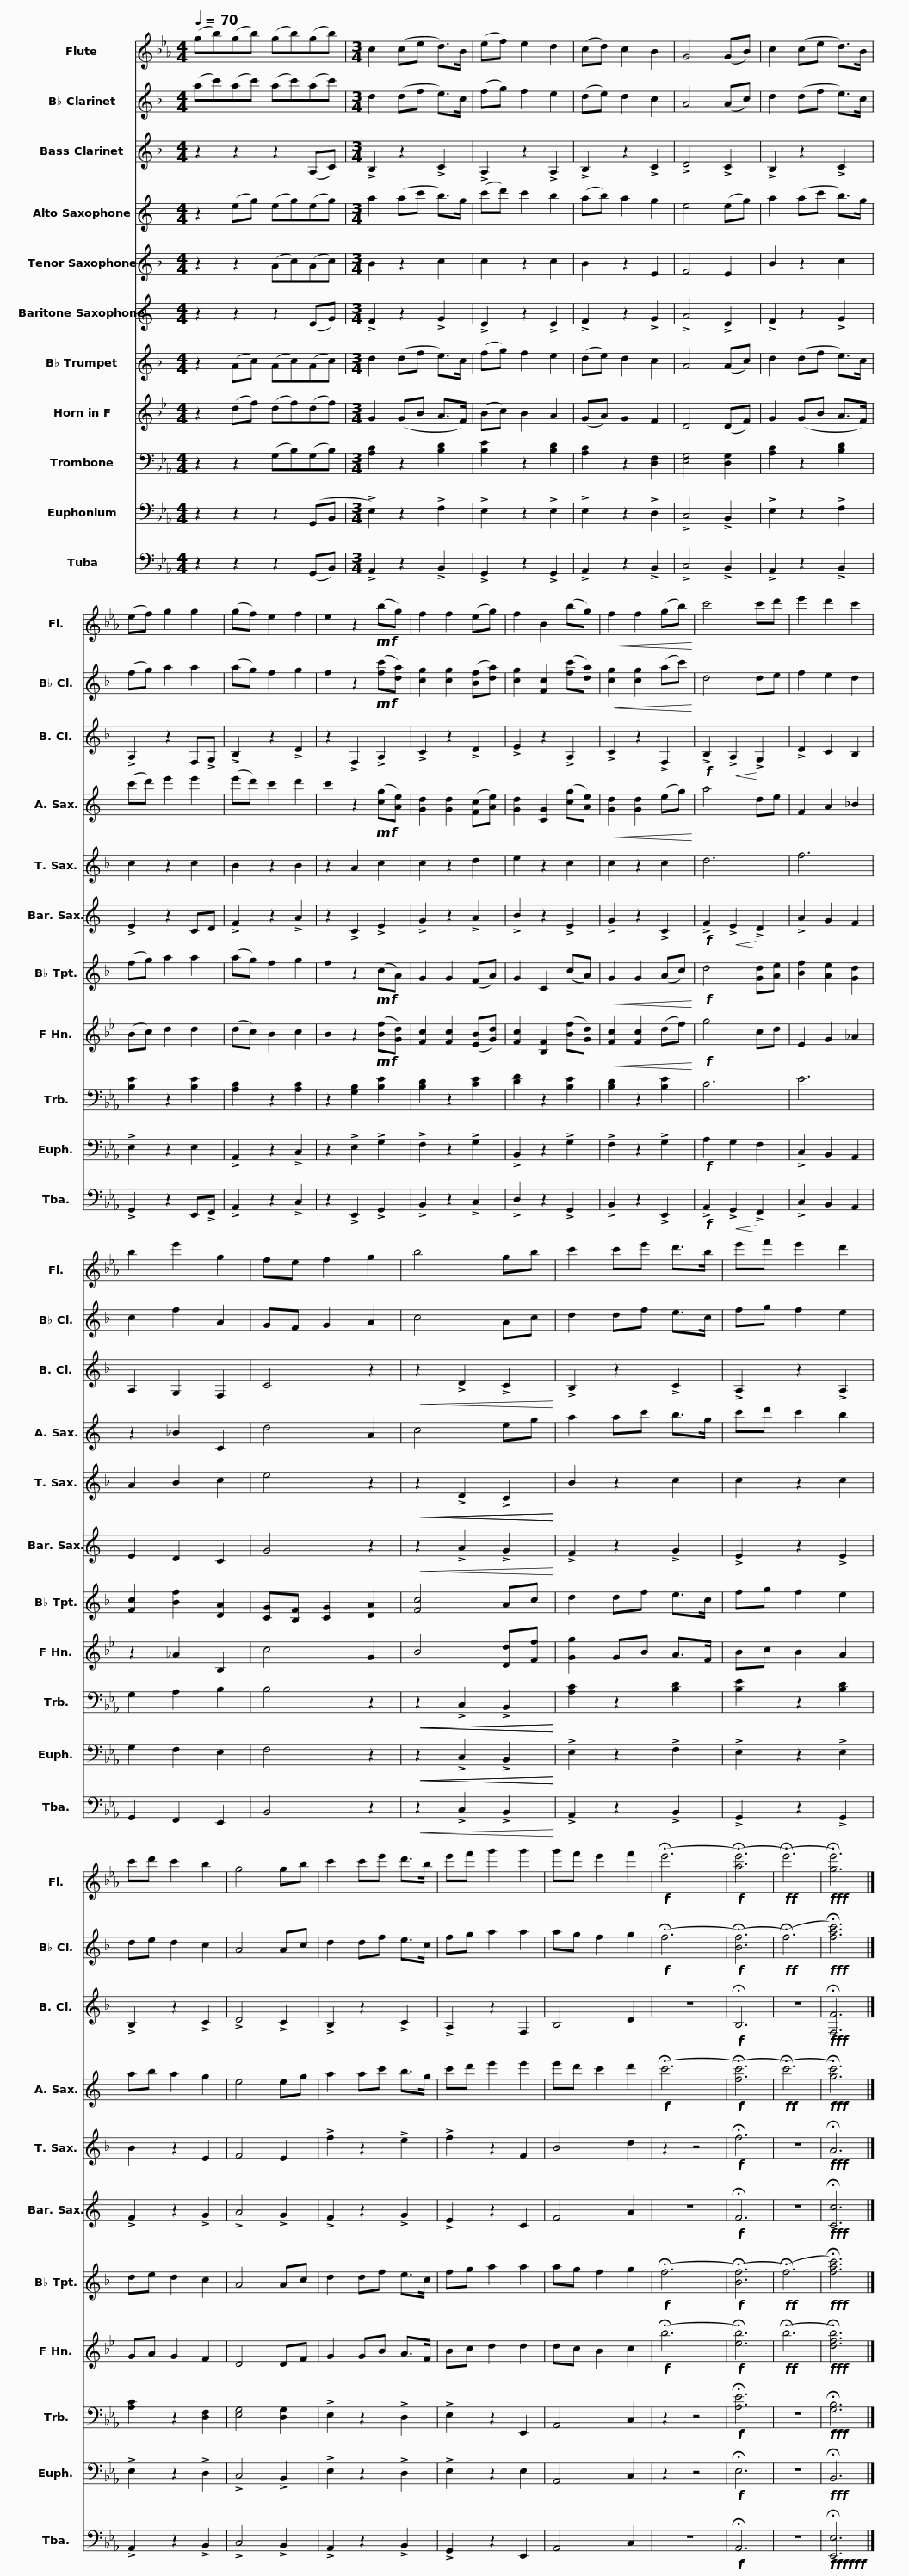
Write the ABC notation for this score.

X:1
%%score 1 2 3 4 5 6 7 8 9 10 11
L:1/8
Q:1/4=70
M:4/4
I:linebreak $
K:Eb
V:1 treble
V:2 treble transpose=-2
V:3 treble transpose=-14
V:4 treble transpose=-9
V:5 treble transpose=-14
V:6 treble transpose=-21
V:7 treble transpose=-2
V:8 treble transpose=-7
V:9 bass
V:10 bass
V:11 bass
V:1
 (gb)(gb) (gb)(gb) |[M:3/4] c2 (ce d>)B | (ef) e2 d2 | (cd) c2 B2 | G4 (GB) |$ %5
 c2 (ce d>)B | (ef) g2 g2 | (gf) e2 f2 | e2 z2!mf! (bg) | f2 f2 (eg) | %10
 f2 B2 (bg) |!<(! f2 f2 (gb)!<)! |$ c'4 c'd' | e'2 d'2 c'2 | b2 e'2 g2 | %15
 fe f2 g2 | b4 gb | c'2 c'e' d'>b | e'f' e'2 d'2 |$ c'd' c'2 b2 | %20
 g4 gb | c'2 c'e' d'>b | e'f' g'2 g'2 | g'f' e'2 f'2 |!f! (!fermata!e'6 | %25
!f! (!fermata![ae']6) |!ff! (!fermata!e'6) |!fff! !fermata![ge']6) |] %28
V:2
[K:F] (ac')(ac') (ac')(ac') |[M:3/4] d2 (df e>)c | (fg) f2 e2 | (de) d2 c2 | A4 (Ac) |$ %5
 d2 (df e>)c | (fg) a2 a2 | (ag) f2 g2 | f2 z2!mf! ([fc'][da]) | [cg]2 [cg]2 ([Bf][da]) | %10
 [cg]2 [Fc]2 ([fc'][da]) |!<(! [cg]2 [cg]2 (ac')!<)! |$ d4 de | f2 e2 d2 | c2 f2 A2 | %15
 GF G2 A2 | c4 Ac | d2 df e>c | fg f2 e2 |$ de d2 c2 | %20
 A4 Ac | d2 df e>c | fg a2 a2 | ag f2 g2 |!f! (!fermata!f6 | %25
!f! (!fermata![Bf]6) |!ff! (!fermata!f6) |!fff! !fermata![fac']6) |] %28
V:3
[K:F] z2 z2 z2 (A,C) |[M:3/4] !>!B,2 z2 !>!C2 | !>!A,2 z2 !>!A,2 | !>!B,2 z2 !>!C2 | !>!D4 !>!C2 |$ %5
 !>!B,2 z2 !>!C2 | !>!A,2 z2 F,!>!G, | !>!B,2 z2 !>!D2 | z2 !>!F,2 !>!A,2 | !>!C2 z2 !>!D2 | %10
 !>!E2 z2 !>!A,2 | !>!C2 z2 !>!F,2 |$!f! !>!B,2!<(! !>!A,2!<)! !>!G,2 | !>!D2 C2 B,2 | A,2 G,2 F,2 | %15
 C4 z2 |!<(! z2 !>!D2 !>!C2!<)! | !>!B,2 z2 !>!C2 | !>!A,2 z2 !>!A,2 |$ !>!B,2 z2 !>!C2 | %20
 !>!D4 !>!C2 | !>!B,2 z2 !>!C2 | !>!A,2 z2 F,2 | B,4 D2 | z6 | %25
!f! !fermata!B,6 | z6 |!fff! !fermata![F,F]6 |] %28
V:4
[K:C] z2 (eg) (eg)(eg) |[M:3/4] a2 (ac' b>)g | (c'd') c'2 b2 | (ab) a2 g2 | e4 (eg) |$ %5
 a2 (ac' b>)g | (c'd') e'2 e'2 | (e'd') c'2 d'2 | c'2 z2!mf! ([cg][Ae]) | [Gd]2 [Gd]2 ([Fc][Ae]) | %10
 [Gd]2 [CG]2 ([cg][Ae]) |!<(! [Gd]2 [Gd]2 (eg)!<)! |$ a4 de | F2 A2 _B2 | z2 _B2 C2 | %15
 d4 A2 | c4 eg | a2 ac' b>g | c'd' c'2 b2 |$ ab a2 g2 | %20
 e4 eg | a2 ac' b>g | c'd' e'2 e'2 | e'd' c'2 d'2 |!f! (!fermata!c'6 | %25
!f! (!fermata![fc']6) |!ff! (!fermata!c'6) |!fff! !fermata![gc']6) |] %28
V:5
[K:F] z2 z2 (Ac)(Ac) |[M:3/4] B2 z2 c2 | c2 z2 c2 | B2 z2 E2 | F4 E2 |$ %5
 B2 z2 c2 | c2 z2 c2 | B2 z2 B2 | z2 A2 c2 | c2 z2 d2 | %10
 e2 z2 c2 | c2 z2 c2 |$ d6 | f6 | A2 B2 c2 | %15
 e4 z2 |!<(!!<(! z2 !>!D2 !>!C2!<)!!<)! | B2 z2 c2 | c2 z2 c2 |$ B2 z2 E2 | %20
 F4 E2 | !>!f2 z2 !>!e2 | !>!f2 z2 F2 | B4 d2 | z2 z4 | %25
!f! !fermata!f6 | z6 |!fff! !fermata!A6 |] %28
V:6
[K:C] z2 z2 z2 (EG) |[M:3/4] !>!F2 z2 !>!G2 | !>!E2 z2 !>!E2 | !>!F2 z2 !>!G2 | !>!A4 !>!E2 |$ %5
 !>!F2 z2 !>!G2 | !>!E2 z2 CD | !>!F2 z2 !>!A2 | z2 !>!C2 !>!E2 | !>!G2 z2 !>!A2 | %10
 !>!B2 z2 !>!E2 | !>!G2 z2 !>!C2 |$!f! !>!F2!<(! !>!E2!<)! !>!D2 | !>!A2 G2 F2 | E2 D2 C2 | %15
 G4 z2 |!<(! z2 !>!A2 !>!G2!<)! | !>!F2 z2 !>!G2 | !>!E2 z2 !>!E2 |$ !>!F2 z2 !>!G2 | %20
 !>!A4 !>!G2 | !>!F2 z2 !>!G2 | !>!E2 z2 C2 | F4 A2 | z6 | %25
!f! !fermata!F6 | z6 |!fff! !fermata![Cc]6 |] %28
V:7
[K:F] z2 (Ac) (Ac)(Ac) |[M:3/4] d2 (df e>)c | (fg) f2 e2 | (de) d2 c2 | A4 (Ac) |$ %5
 d2 (df e>)c | (fg) a2 a2 | (ag) f2 g2 | f2 z2!mf! (cA) | G2 G2 (FA) | %10
 G2 C2 (cA) |!<(! G2 G2 (Ac)!<)! |$!f! d4 [Gd][Ae] | [Bf]2 [Ae]2 [Gd]2 | [Fc]2 [Bf]2 [DA]2 | %15
 [CG][B,F] [CG]2 [DA]2 | [Fc]4 Ac | d2 df e>c | fg f2 e2 |$ de d2 c2 | %20
 A4 Ac | d2 df e>c | fg a2 a2 | ag f2 g2 |!f! (!fermata!f6 | %25
!f! (!fermata![Bf]6) |!ff! (!fermata!f6) |!fff! !fermata![fac']6) |] %28
V:8
[K:Bb] z2 (df) (df)(df) |[M:3/4] G2 (GB A>F) | (Bc) B2 A2 | (GA) G2 F2 | D4 (DF) |$ %5
 G2 (GB A>F) | (Bc) d2 d2 | (dc) B2 c2 | B2 z2!mf! ([Bf][Gd]) | [Fc]2 [Fc]2 ([EB][Gd]) | %10
 [Fc]2 [B,F]2 ([Bf][Gd]) |!<(! [Fc]2 [Fc]2 (df)!<)! |$!f! g4 cd | E2 G2 _A2 | z2 _A2 B,2 | %15
 c4 G2 | B4 [Dd][Ff] | [Gg]2 GB A>F | Bc B2 A2 |$ GA G2 F2 | %20
 D4 DF | G2 GB A>F | Bc d2 d2 | dc B2 c2 |!f! (!fermata!b6 | %25
!f! !fermata![eb]6) |!ff! (!fermata!b6 |!fff! !fermata![dfb]6) |] %28
V:9
 z2 z2 (G,B,)(G,B,) |[M:3/4] [A,C]2 z2 [B,D]2 | [B,E]2 z2 [B,D]2 | [A,C]2 z2 [D,F,]2 | [E,G,]4 [D,G,]2 |$ %5
 [A,C]2 z2 [B,D]2 | [B,E]2 z2 [B,E]2 | [A,C]2 z2 [A,C]2 | z2 [G,B,]2 [B,E]2 | [B,D]2 z2 [CE]2 | %10
 [DF]2 z2 [B,E]2 | [B,D]2 z2 [B,E]2 |$ C6 | E6 | G,2 A,2 B,2 | %15
 B,4 z2 |!<(!!<(! z2 !>!C,2 !>!B,,2!<)!!<)! | [A,C]2 z2 [B,D]2 | [B,E]2 z2 [B,D]2 |$ [A,C]2 z2 [D,F,]2 | %20
 [E,G,]4 [D,G,]2 | !>!E,2 z2 !>!D,2 | !>!E,2 z2 E,,2 | A,,4 C,2 | z2 z4 | %25
!f! !fermata![A,E]6 | z6 |!fff! !fermata![G,B,]6 |] %28
V:10
 z2 z2 z2 (G,,B,, |[M:3/4] !>!E,2) z2 !>!F,2 | !>!E,2 z2 !>!E,2 | !>!E,2 z2 !>!D,2 | !>!C,4 !>!B,,2 |$ %5
 !>!E,2 z2 !>!F,2 | !>!E,2 z2 E,2 | !>!A,,2 z2 !>!C,2 | z2 !>!E,2 !>!G,2 | !>!F,2 z2 !>!G,2 | %10
 !>!B,,2 z2 !>!G,2 | !>!F,2 z2 !>!G,2 |$!f! A,2 G,2 F,2 | !>!C,2 B,,2 A,,2 | G,2 F,2 E,2 | %15
 F,4 z2 |!<(!!<(! z2 !>!C,2 !>!B,,2!<)!!<)! | !>!E,2 z2 !>!F,2 | !>!E,2 z2 !>!E,2 |$ !>!E,2 z2 !>!D,2 | %20
 !>!C,4 !>!B,,2 | !>!E,2 z2 !>!D,2 | !>!E,2 z2 E,2 | A,,4 C,2 | z2 z4 | %25
!f! !fermata!E,6 | z6 |!fff! !fermata!B,,6 |] %28
V:11
 z2 z2 z2 (G,,B,,) |[M:3/4] !>!A,,2 z2 !>!B,,2 | !>!G,,2 z2 !>!G,,2 | !>!A,,2 z2 !>!B,,2 | !>!C,4 !>!B,,2 |$ %5
 !>!A,,2 z2 !>!B,,2 | !>!G,,2 z2 E,,!>!F,, | !>!A,,2 z2 !>!C,2 | z2 !>!E,,2 !>!G,,2 | !>!B,,2 z2 !>!C,2 | %10
 !>!D,2 z2 !>!G,,2 | !>!B,,2 z2 !>!E,,2 |$!f! !>!A,,2!<(! !>!G,,2!<)! !>!F,,2 | !>!C,2 B,,2 A,,2 | G,,2 F,,2 E,,2 | %15
 B,,4 z2 |!<(! z2 !>!C,2 !>!B,,2!<)! | !>!A,,2 z2 !>!B,,2 | !>!G,,2 z2 !>!G,,2 |$ !>!A,,2 z2 !>!B,,2 | %20
 !>!C,4 !>!B,,2 | !>!A,,2 z2 !>!B,,2 | !>!G,,2 z2 E,,2 | A,,4 C,2 | z6 | %25
!f! !fermata!A,,6 | z6 |!fff!!fff! !fermata![E,,E,]6 |] %28
